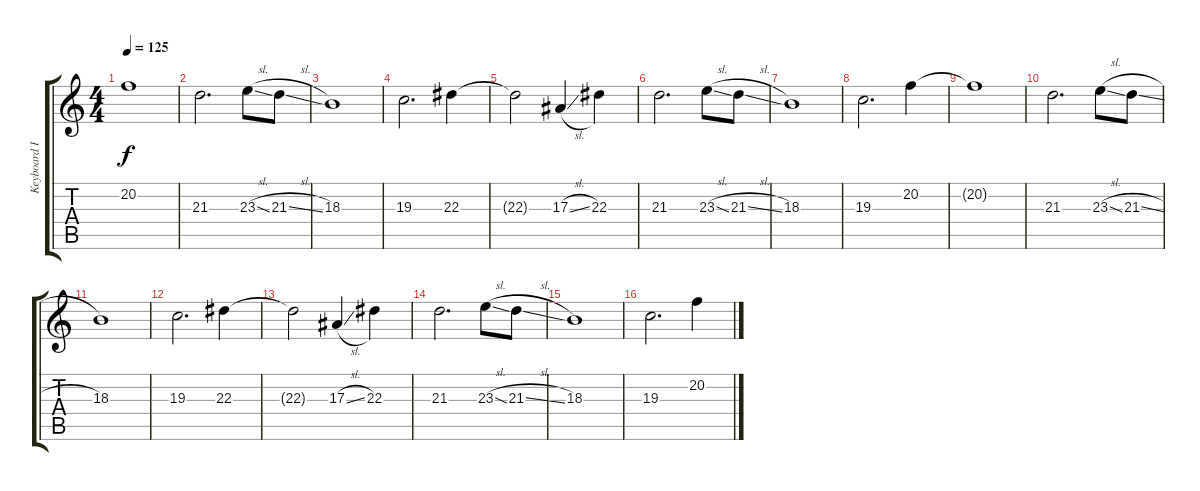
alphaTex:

\track ("Keyboard I" "Keyboard I") {instrument choiraahs}
\staff {score tabs}
\tuning (D4 A3 F3 D3 A2 D2) {hide}
\ts (4 4)
\tempo 125
\clef g2
\ks c
20.2{t}.1{dy f} |
21.3.2{d} 23.3{sl}.8 21.3{sl}.8 |
18.3.1 |
19.3.2{d} 22.3.4 |
22.3{t}.2 17.3{sl}.4 22.3.4 |
21.3.2{d} 23.3{sl}.8 21.3{sl}.8 |
18.3.1 |
19.3.2{d} 20.2.4 |
20.2{t}.1 |
21.3.2{d} 23.3{sl}.8 21.3{sl}.8 |
18.3.1 |
19.3.2{d} 22.3.4 |
22.3{t}.2 17.3{sl}.4 22.3.4 |
21.3.2{d} 23.3{sl}.8 21.3{sl}.8 |
18.3.1 |
19.3.2{d} 20.2.4
